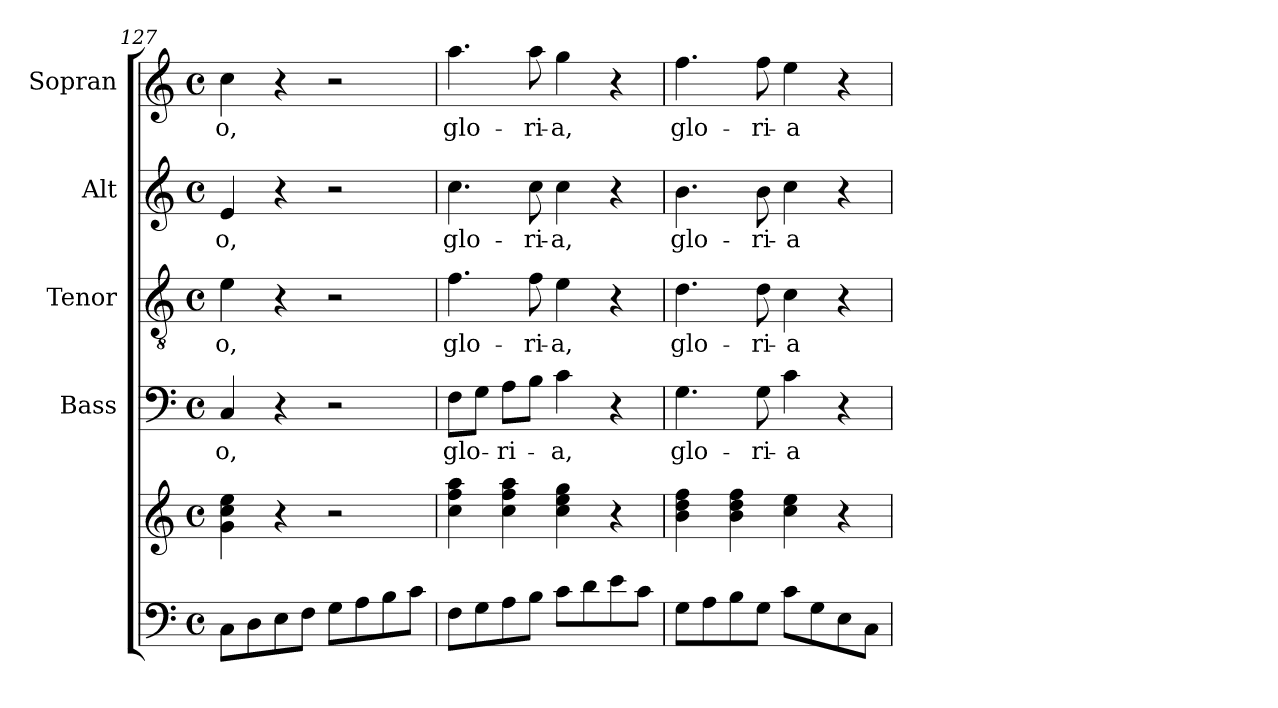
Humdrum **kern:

**kern	**kern	**kern	**text	**kern	**text	**kern	**text	**kern	**text
*part5	*part5	*part4	*part4	*part3	*part3	*part2	*part2	*part1	*part1
*staff6	*staff5	*staff4	*staff4	*staff3	*staff3	*staff2	*staff2	*staff1	*staff1
*	*	*I"Bass	*	*I"Tenor	*	*I"Alt	*	*I"Sopran	*
*	*	*I'B.	*	*I'T.	*	*I'A.	*	*I'S.	*
*clefF4	*clefG2	*clefF4	*	*clefGv2	*	*clefG2	*	*clefG2	*
*k[]	*k[]	*k[]	*	*k[]	*	*k[]	*	*k[]	*
*C:	*C:	*C:	*	*C:	*	*C:	*	*C:	*
*M4/4	*M4/4	*M4/4	*	*M4/4	*	*M4/4	*	*M4/4	*
*met(c)	*met(c)	*met(c)	*	*met(c)	*	*met(c)	*	*met(c)	*
=127	=127	=127	=127	=127	=127	=127	=127	=127	=127
!	!	!	!LO:LY:b	!	!LO:LY:b	!	!LO:LY:b	!	!LO:LY:b
8C\L	4g\ 4cc\ 4ee\	4C/	-o,	4e\	-o,	4e/	-o,	4cc\	-o,
8D\	.	.	.	.	.	.	.	.	.
8E\	4r	4r	.	4r	.	4r	.	4r	.
8F\J	.	.	.	.	.	.	.	.	.
8G\L	2r	2r	.	2r	.	2r	.	2r	.
8A\	.	.	.	.	.	.	.	.	.
8B\	.	.	.	.	.	.	.	.	.
8c\J	.	.	.	.	.	.	.	.	.
=128	=128	=128	=128	=128	=128	=128	=128	=128	=128
!	!	!	!LO:LY:b	!	!LO:LY:b	!	!LO:LY:b	!	!LO:LY:b
8F\L	4cc\ 4ff\ 4aa\	8F\L	glo-	4.f\	glo-	4.cc\	glo-	4.aa\	glo-
8G\	.	8G\J	.	.	.	.	.	.	.
!	!	!	!LO:LY:b	!	!	!	!	!	!
8A\	4cc\ 4ff\ 4aa\	8A\L	-ri-	.	.	.	.	.	.
!	!	!	!	!	!LO:LY:b	!	!LO:LY:b	!	!LO:LY:b
8B\J	.	8B\J	.	8f\	-ri-	8cc\	-ri-	8aa\	-ri-
!	!	!	!LO:LY:b	!	!LO:LY:b	!	!LO:LY:b	!	!LO:LY:b
8c\L	4cc\ 4ee\ 4gg\	4c\	-a,	4e\	-a,	4cc\	-a,	4gg\	-a,
8d\	.	.	.	.	.	.	.	.	.
8e\	4r	4r	.	4r	.	4r	.	4r	.
8c\J	.	.	.	.	.	.	.	.	.
!!LO:LB:g=z
=129	=129	=129	=129	=129	=129	=129	=129	=129	=129
!	!	!	!LO:LY:b	!	!LO:LY:b	!	!LO:LY:b	!	!LO:LY:b
8G\L	4b\ 4dd\ 4ff\	4.G\	glo-	4.d\	glo-	4.b\	glo-	4.ff\	glo-
8A\	.	.	.	.	.	.	.	.	.
8B\	4b\ 4dd\ 4ff\	.	.	.	.	.	.	.	.
!	!	!	!LO:LY:b	!	!LO:LY:b	!	!LO:LY:b	!	!LO:LY:b
8G\J	.	8G\	-ri-	8d\	-ri-	8b\	-ri-	8ff\	-ri-
!	!	!	!LO:LY:b	!	!LO:LY:b	!	!LO:LY:b	!	!LO:LY:b
8c\L	4cc\ 4ee\	4c\	-a	4c\	-a	4cc\	-a	4ee\	-a
8G\	.	.	.	.	.	.	.	.	.
8E\	4r	4r	.	4r	.	4r	.	4r	.
8C\J	.	.	.	.	.	.	.	.	.
=	=	=	=	=	=	=	=	=	=
*-	*-	*-	*-	*-	*-	*-	*-	*-	*-
